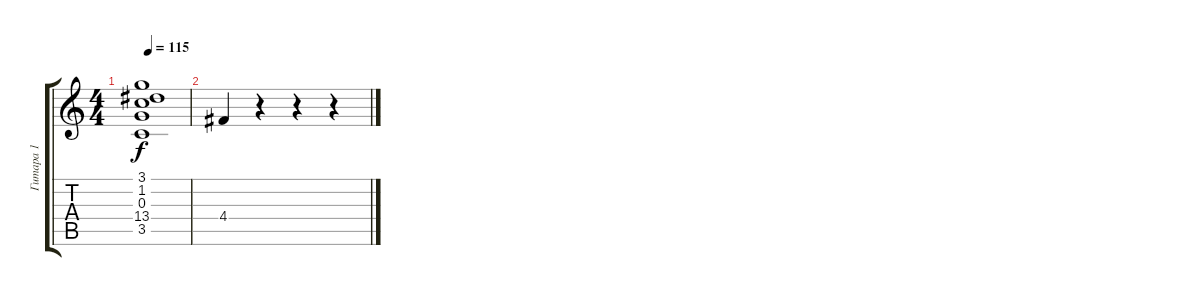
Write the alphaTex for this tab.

\track ("Гитара 1" "Гитара 1") {instrument distortionguitar}
\staff {score tabs}
\tuning (E4 B3 G3 D3 A2 E2) {hide}
\ts (4 4)
\tempo 115
\clef g2
\ks c
(3.1{t} 1.2{t} 0.3{t} 13.4{t} 3.5{t}).1{dy f} |
4.4.4{instrument guitarfretnoise} r.4 r.4 r.4
